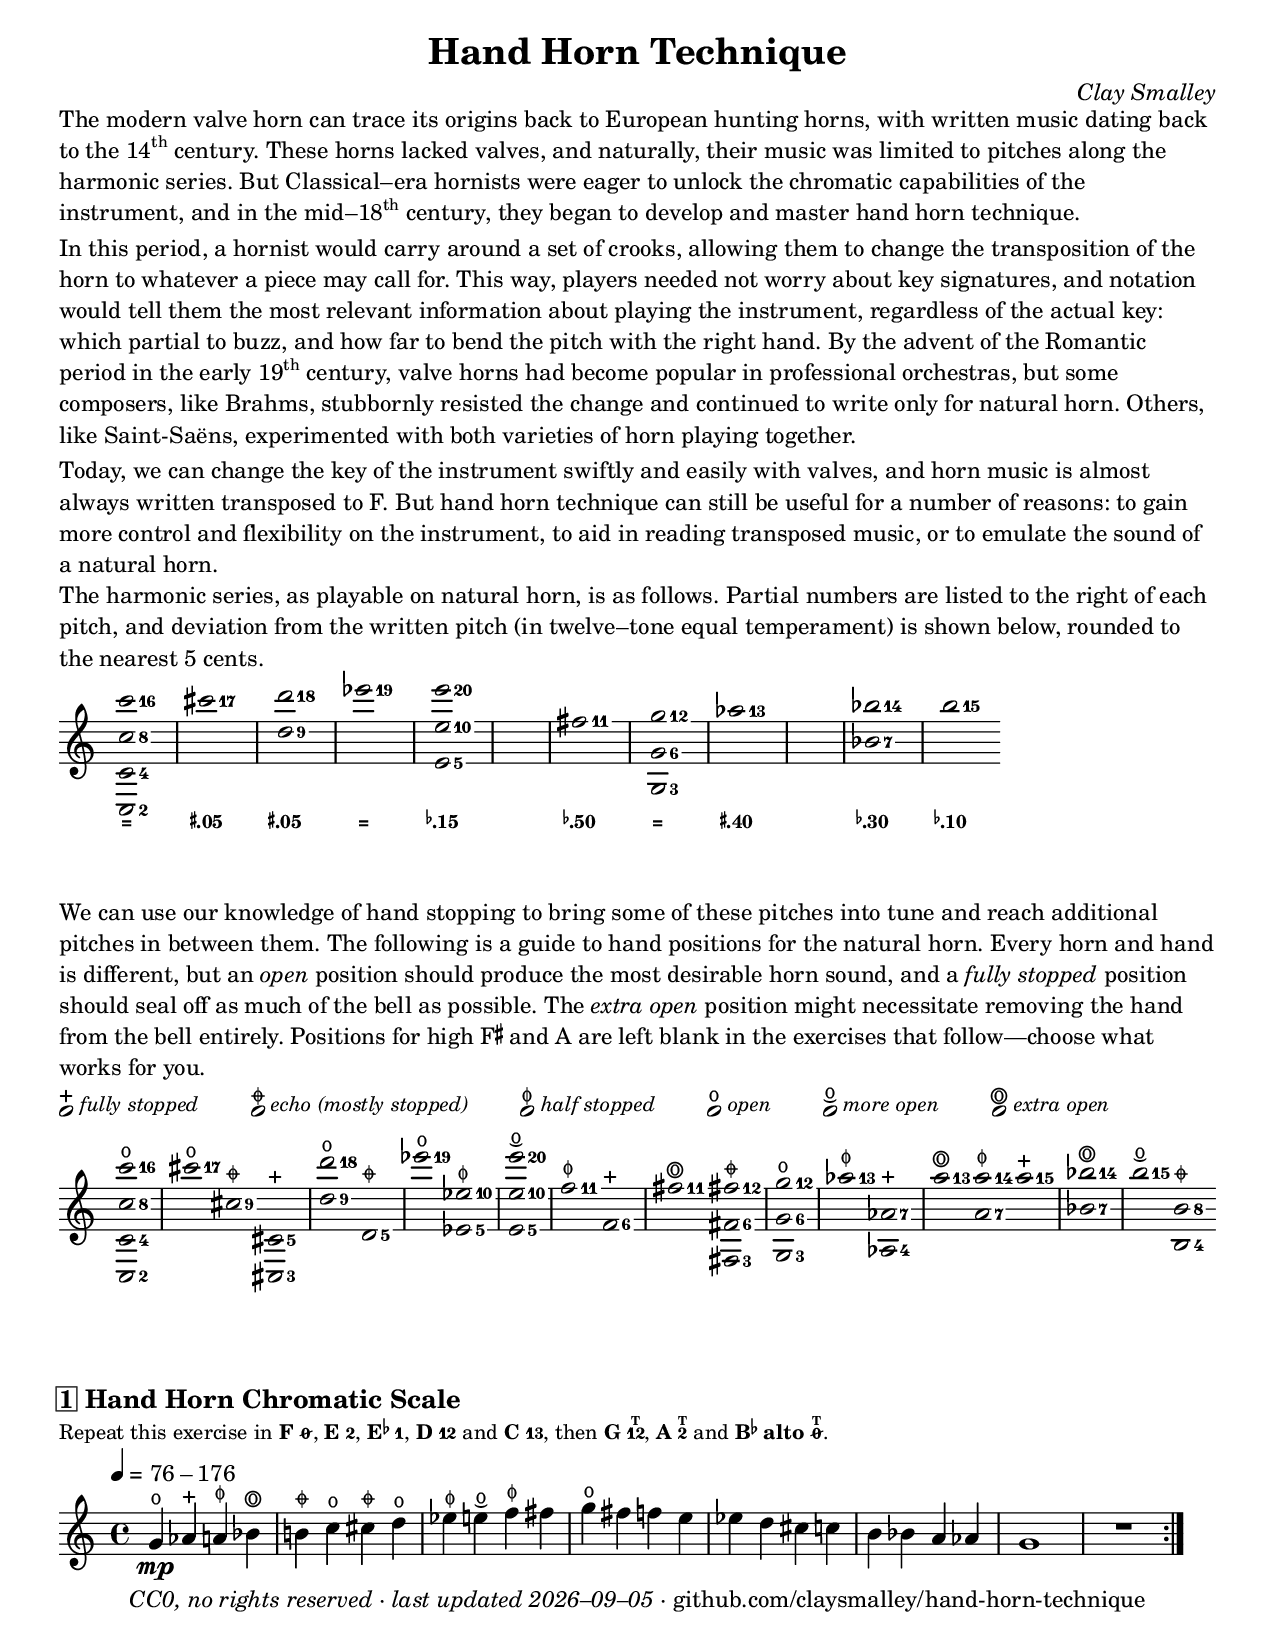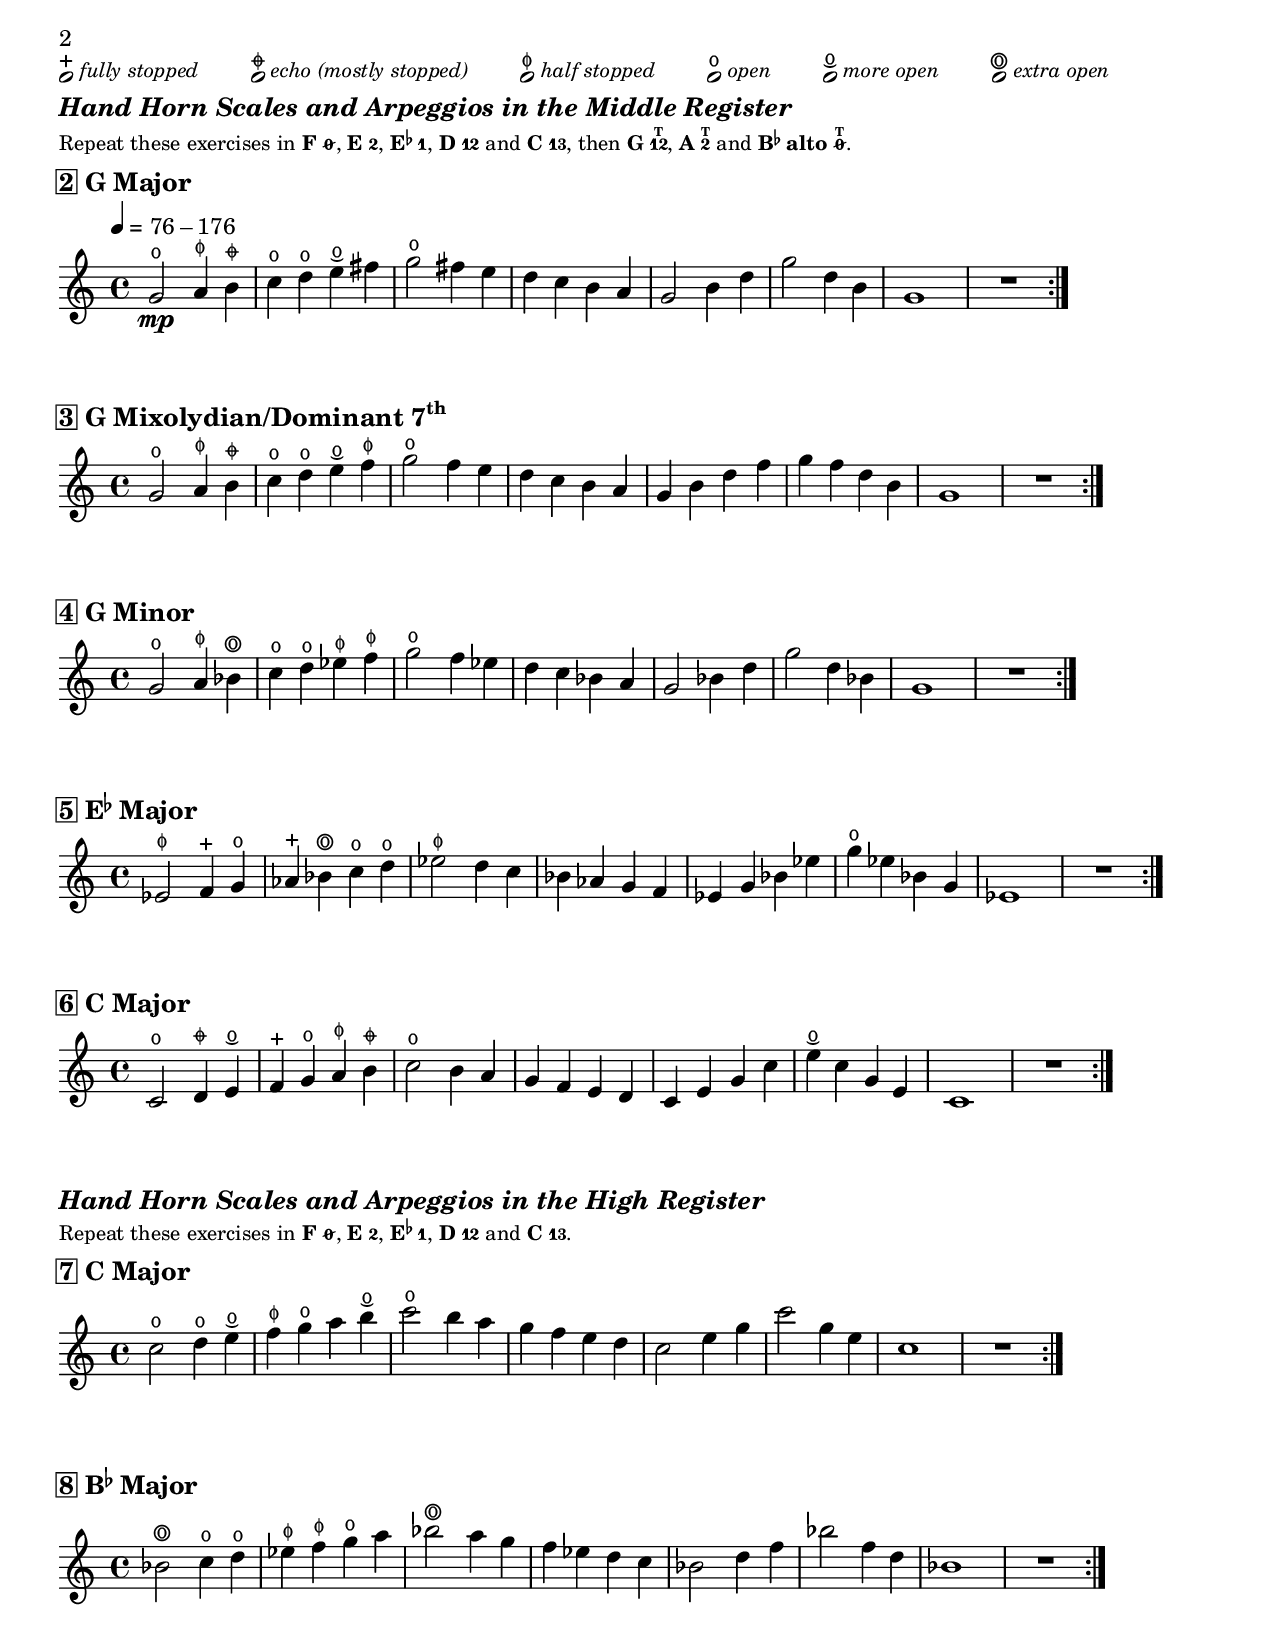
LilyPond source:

\version "2.24.1"

#(set-default-paper-size "letter")

date = #(strftime "%Y–%m–%d" (localtime (current-time)))
\header {
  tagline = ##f
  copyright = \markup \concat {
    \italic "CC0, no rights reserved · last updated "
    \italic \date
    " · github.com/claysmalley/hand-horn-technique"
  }
  title = "Hand Horn Technique"
  composer = \markup \italic "Clay Smalley"
}
\paper {
  indent = 0
  scoreTitleMarkup = \markup {
    \override #`(direction . ,UP)
    \dir-column {
      \small \override #'(baseline-skip . 2.5)
      \fromproperty #'header:subpiece
      \bold \fontsize #1
      \fromproperty #'header:piece
    }
  }
}

centermarkup = {
  \once \override TextScript.self-alignment-X = #CENTER
  \once \override TextScript.X-offset = #(lambda (g)
  (+ (ly:self-alignment-interface::centered-on-x-parent g)
     (ly:self-alignment-interface::x-aligned-on-self g)))
}

fingerT = \markup \abs-fontsize #6 \bold T
fingerO = \markup \abs-fontsize #6 \slashed-digit #0
fingerB = \markup \abs-fontsize #6 \finger 2
fingerA = \markup \abs-fontsize #6 \finger 1
fingerAB = \markup \abs-fontsize #6 \finger 12
fingerBC = \markup \abs-fontsize #6 \finger 23
fingerAC = \markup \abs-fontsize #6 \finger 13
fingerABC = \markup \abs-fontsize #6 \finger 123
fingerTO = \markup
\override #`(direction . ,UP)
\override #'(baseline-skip . 1.4)
\dir-column {
  \general-align #X #CENTER \fingerO
  \general-align #X #CENTER \fingerT
}
fingerTB = \markup
\override #`(direction . ,UP)
\override #'(baseline-skip . 1.4)
\dir-column {
  \general-align #X #CENTER \fingerB
  \general-align #X #CENTER \fingerT
}
fingerTA = \markup
\override #`(direction . ,UP)
\override #'(baseline-skip . 1.4)
\dir-column {
  \general-align #X #CENTER \fingerA
  \general-align #X #CENTER \fingerT
}
fingerTAB = \markup
\override #`(direction . ,UP)
\override #'(baseline-skip . 1.4)
\dir-column {
  \general-align #X #CENTER \fingerAB
  \general-align #X #CENTER \fingerT
}
fingerTBC = \markup
\override #`(direction . ,UP)
\override #'(baseline-skip . 1.4)
\dir-column {
  \general-align #X #CENTER \fingerBC
  \general-align #X #CENTER \fingerT
}
fingerTAC = \markup
\override #`(direction . ,UP)
\override #'(baseline-skip . 1.4)
\dir-column {
  \general-align #X #CENTER \fingerAC
  \general-align #X #CENTER \fingerT
}
fingerTABC = \markup
\override #`(direction . ,UP)
\override #'(baseline-skip . 1.4)
\dir-column {
  \general-align #X #CENTER \fingerABC
  \general-align #X #CENTER \fingerT
}

tuningZero = \markup
\bold
\abs-fontsize #9
"="
tuningSharpFive = \markup
\bold
\abs-fontsize #9
\concat {
  \super
  \sharp
  ".05"
}
tuningSharpForty = \markup
\bold
\abs-fontsize #9
\concat {
  \super
  \sharp
  ".40"
}
tuningFlatTen = \markup
\bold
\abs-fontsize #9
\concat {
  \super
  \flat
  ".10"
}
tuningFlatFifteen = \markup
\bold
\abs-fontsize #9
\concat {
  \super
  \flat
  ".15"
}
tuningFlatThirty = \markup
\bold
\abs-fontsize #9
\concat {
  \super
  \flat
  ".30"
}
tuningFlatFifty = \markup
\bold
\abs-fontsize #9
\concat {
  \super
  \flat
  ".50"
}

reallyopen = \markup {
  \combine
  \abs-fontsize #12 \musicglyph "scripts.open"
  \abs-fontsize #22 \musicglyph "scripts.flageolet"
}
moreopen = \markup {
  \combine
  \abs-fontsize #10 \musicglyph "ties.lyric.short"
  \general-align #Y #-0.4 \abs-fontsize #12 \musicglyph "scripts.open"
}
fullopen = \markup {
  \abs-fontsize #12 \musicglyph "scripts.open"
}
halfstopped = \markup {
  \abs-fontsize #12 \musicglyph "scripts.halfopenvertical"
}
mostlystopped = \markup {
  \combine
  \abs-fontsize #12 \musicglyph "scripts.halfopenvertical"
  \abs-fontsize #12 \musicglyph "scripts.tenuto"
}
fullstopped = \markup {
  \abs-fontsize #12 \musicglyph "scripts.stopped"
}

stoppingGuide = \markup \override #'(padding . 5) \table #'(0 0 0 0 0 0) {
  \line {
    \center-column {
      \musicglyph "noteheads.s1"
      \vspace #-1.5
      \fullstopped
    }
    \small \italic { fully stopped }
  }
  \line {
    \center-column {
      \musicglyph "noteheads.s1"
      \vspace #-1.5
      \mostlystopped
    }
    \small \italic { echo (mostly stopped) }
  }
  \line {
    \center-column {
      \musicglyph "noteheads.s1"
      \vspace #-1.5
      \halfstopped
    }
    \small \italic { half stopped }
  }
  \line {
    \center-column {
      \musicglyph "noteheads.s1"
      \vspace #-1.5
      \fullopen
    }
    \small \italic { open }
  }
  \line {
    \center-column {
      \musicglyph "noteheads.s1"
      \vspace #-1.5
      \moreopen
    }
    \small \italic { more open }
  }
  \line {
    \center-column {
      \musicglyph "noteheads.s1"
      \vspace #-1.5
      \reallyopen
    }
    \small \italic { extra open }
  }
}

\markup \column {
  \wordwrap {
    The modern valve horn can trace its origins back to European hunting horns,
    with written music dating back to the \concat { 14 \super th } century.
    These horns lacked valves,
    and naturally, their music was limited to pitches along the harmonic series.
    But Classical–era hornists were eager to unlock the chromatic capabilities of the instrument,
    and in the \concat { mid–18 \super th } century,
    they began to develop and master hand horn technique.
  }
  \null
  \wordwrap {
    In this period, a hornist would carry around a set of crooks,
    allowing them to change the transposition of the horn to whatever a piece may call for.
    This way, players needed not worry about key signatures,
    and notation would tell them the most relevant information about playing the instrument,
    regardless of the actual key:
    which partial to buzz, and how far to bend the pitch with the right hand.
    By the advent of the Romantic period in the early \concat { 19 \super th } century,
    valve horns had become popular in professional orchestras,
    but some composers, like Brahms,
    stubbornly resisted the change and continued to write only for natural horn.
    Others, like Saint-Saëns, experimented with both varieties of horn playing together.
  }
  \null
  \wordwrap {
    Today, we can change the key of the instrument swiftly and easily with valves,
    and horn music is almost always written transposed to F.
    But hand horn technique can still be useful for a number of reasons:
    to gain more control and flexibility on the instrument,
    to aid in reading transposed music,
    or to emulate the sound of a natural horn.
  }
  \null
  \wordwrap {
    The harmonic series, as playable on natural horn,
    is as follows.
    Partial numbers are listed to the right of each pitch,
    and deviation from the written pitch (in twelve–tone equal temperament) is shown below, rounded to the nearest 5 cents.
  }
}
\score {
  \layout {
    #(layout-set-staff-size 20)
    \override Lyrics.LyricText.font-series = #'bold
    \context {
      \Score
      \omit BarNumber
    }
  }
  <<
    \new Staff
    \new Voice = "harmonicSeries"
    \relative c {
      \accidentalStyle Score.forget
      \set Score.timing = ##f
      \omit Staff.TimeSignature
      \override Stem.length = 0
      \set fingeringOrientations = #'(right)
      \override Fingering.whiteout = ##t
      \override Fingering.whiteout-style = #'rounded-box

      \clef treble
      <c-2 c'-4 c'-8 c'-16>2*2
      \bar "|"
      <cis'''-17>2*2
      \bar "|"
      <d,-9 d'-18>2*2
      \bar "|"
      <ees'-19>2*2
      \bar "|"
      <e,,-5 e'-10 e'-20>2*2
      \bar "|"
      s1
      \bar "|"
      <fis'-11>2*2
      \bar "|"
      <g,,-3 g'-6 g'-12>2*2
      \bar "|"
      <aes''-13>2*2
      \bar "|"
      s1
      \bar "|"
      <bes,-7 bes'-14>2*2
      \bar "|"
      <b'-15>2*2
    }
    \new Lyrics = "tuning"
    \context Lyrics = "tuning" {
      \lyricsto "harmonicSeries" {
        \override Lyrics.LyricText.font-size = #-2
        \tuningZero
        \tuningSharpFive
        \tuningSharpFive
        \tuningZero
        \tuningFlatFifteen
        \tuningFlatFifty
        \tuningZero
        \tuningSharpForty
        \tuningFlatThirty
        \tuningFlatTen
      }
    }
  >>
}
\markup \wordwrap {
  We can use our knowledge of hand stopping to bring some of these pitches into tune
  and reach additional pitches in between them.
  The following is a guide to hand positions for the natural horn.
  Every horn and hand is different, but an \italic open position should produce the most desirable horn sound,
  and a \italic { fully stopped } position should seal off as much of the bell as possible.
  The \italic { extra open } position might necessitate removing the hand from the bell entirely.
  Positions for high \concat { F \super \sharp } and A are left blank in the exercises that follow—choose what works for you.
}
\markup \null
\stoppingGuide
\markup \null
\score {
  \layout {
    \context {
      \Score
      \omit BarNumber
    }
  }
  \new Staff
  \relative c''' {
    \accidentalStyle Score.forget
    \set Score.timing = ##f
    \omit Staff.TimeSignature
    \override Stem.length = 0
    \set fingeringOrientations = #'(right)
    \override Fingering.whiteout = ##t
    \override Fingering.whiteout-style = #'rounded-box

    \clef treble
    \centermarkup <c-16 c,-8 c,-4 c,-2>2^\fullopen
    \bar "|"
    \centermarkup <cis-17>2^\fullopen
    \centermarkup <cis,-9>2^\mostlystopped
    \centermarkup <cis,-5 cis,-3>2^\fullstopped
    \bar "|"
    \centermarkup <d''-18 d,-9>2^\fullopen
    \centermarkup <d,,-5>2^\mostlystopped
    \bar "|"
    \centermarkup <ees''-19>2^\fullopen
    \centermarkup <ees,-10 ees,-5>2^\halfstopped
    \bar "|"
    \centermarkup <e'-20 e,-10 e,-5>2^\moreopen
    \bar "|"
    \centermarkup <f,-11>2^\halfstopped
    \centermarkup <f,-6>2^\fullstopped
    \bar "|"
    \centermarkup <fis'-11>2^\reallyopen
    \centermarkup <fis-12 fis,-6 fis,-3>2^\mostlystopped
    \bar "|"
    \centermarkup <g-12 g,-6 g,-3>2^\fullopen
    \bar "|"
    \centermarkup <aes-13>2^\halfstopped
    \centermarkup <aes,-7 aes,-4>2^\fullstopped
    \bar "|"
    \centermarkup <a'-13>2^\reallyopen
    \centermarkup <a-14 a,-7>2^\halfstopped
    \centermarkup <a-15>2^\fullstopped
    \bar "|"
    \centermarkup <bes-14 bes,-7>2^\reallyopen
    \bar "|"
    \centermarkup <b-15>2^\moreopen
    \centermarkup <b,-8 b,-4>2^\mostlystopped
  }
}
\score {
  \header {
    piece = \markup \concat { \box { 1 } " Hand Horn Chromatic Scale" }
    subpiece = \markup \wordwrap {
      Repeat this exercise in
      \bold F \concat { \fingerO "," } 
      \bold E \concat { \fingerB "," } 
      \bold \concat { "E" \super \flat } \concat { \fingerA "," }
      \bold D \fingerAB and
      \bold C \concat { \fingerAC "," } 
      then
      \bold G \concat { \fingerTAB "," } 
      \bold A \fingerTB and
      \bold { \concat { "B" \super \flat } alto } \concat { \fingerTO "." } 
    }
  }
  \layout {
    \context {
      \Score
      \omit BarNumber
    }
  }
  \new Staff
  \relative c'' {
    \accidentalStyle Score.modern

    \clef treble
    \time 4/4
    \tempo 4 = 76 - 176
    \centermarkup g4\mp^\fullopen
    \centermarkup aes4^\fullstopped
    \centermarkup a4^\halfstopped
    \centermarkup bes4^\reallyopen |
    \centermarkup b4^\mostlystopped
    \centermarkup c4^\fullopen
    \centermarkup cis4^\mostlystopped
    \centermarkup d4^\fullopen |
    \centermarkup ees4^\halfstopped
    \centermarkup e4^\moreopen
    \centermarkup f4^\halfstopped
    fis4 |
    \centermarkup g4^\fullopen
    fis4
    f4
    e4 |
    ees4
    d4
    cis4
    c4 |
    b4
    bes4
    a4
    aes4 |
    g1
    R1
    \bar ":|."
  }
}
\pageBreak
\stoppingGuide
\markup \null
\markup \large \bold \italic "Hand Horn Scales and Arpeggios in the Middle Register"
\markup \small \wordwrap {
  Repeat these exercises in
  \bold F \concat { \fingerO "," } 
  \bold E \concat { \fingerB "," } 
  \bold \concat { "E" \super \flat } \concat { \fingerA "," }
  \bold D \fingerAB and
  \bold C \concat { \fingerAC "," } 
  then
  \bold G \concat { \fingerTAB "," } 
  \bold A \fingerTB and
  \bold { \concat { "B" \super \flat } alto } \concat { \fingerTO "." } 
}
\markup \null
\score {
  \header {
    piece = \markup \concat { \box { 2 } " G Major" }
  }
  \layout {
    \context {
      \Score
      \omit BarNumber
    }
  }
  \new Staff
  \relative c'' {
    \clef treble
    \time 4/4
    \tempo 4 = 76 - 176
    \centermarkup g2\mp^\fullopen
    \centermarkup a4^\halfstopped
    \centermarkup b4^\mostlystopped |
    \centermarkup c4^\fullopen
    \centermarkup d4^\fullopen
    \centermarkup e4^\moreopen
    fis4 |
    \centermarkup g2^\fullopen
    fis4
    e4 |
    d4
    c4
    b4
    a4 |
    g2
    b4
    d4 |
    g2
    d4
    b4 |
    g1
    R1
    \bar ":|."
  }
}
\score {
  \header {
    piece = \markup \concat { \box { 3 } " G Mixolydian/Dominant 7" \super th }
  }
  \layout {
    \context {
      \Score
      \omit BarNumber
    }
  }
  \new Staff
  \relative c'' {
    \clef treble
    \time 4/4
    \centermarkup g2^\fullopen
    \centermarkup a4^\halfstopped
    \centermarkup b4^\mostlystopped |
    \centermarkup c4^\fullopen
    \centermarkup d4^\fullopen
    \centermarkup e4^\moreopen
    \centermarkup f4^\halfstopped |
    \centermarkup g2^\fullopen
    f4
    e4 |
    d4
    c4
    b4
    a4 |
    g4
    b4
    d4
    f4 |
    g4
    f4
    d4
    b4 |
    g1
    R1
    \bar ":|."
  }
}
\score {
  \header {
    piece = \markup \concat { \box { 4 } " G Minor" }
  }
  \layout {
    \context {
      \Score
      \omit BarNumber
    }
  }
  \new Staff
  \relative c'' {
    \clef treble
    \time 4/4
    \centermarkup g2^\fullopen
    \centermarkup a4^\halfstopped
    \centermarkup bes4^\reallyopen |
    \centermarkup c4^\fullopen
    \centermarkup d4^\fullopen
    \centermarkup ees4^\halfstopped
    \centermarkup f4^\halfstopped |
    \centermarkup g2^\fullopen
    f4
    ees4 |
    d4
    c4
    bes4
    a4 |
    g2
    bes4
    d4 |
    g2
    d4
    bes4 |
    g1
    R1
    \bar ":|."
  }
}
\score {
  \header {
    piece = \markup \concat { \box { 5 } " E" \super \flat " Major" }
  }
  \layout {
    \context {
      \Score
      \omit BarNumber
    }
  }
  \new Staff
  \relative c' {
    \clef treble
    \time 4/4
    \centermarkup ees2^\halfstopped
    \centermarkup f4^\fullstopped
    \centermarkup g4^\fullopen |
    \centermarkup aes4^\fullstopped
    \centermarkup bes4^\reallyopen
    \centermarkup c4^\fullopen
    \centermarkup d4^\fullopen |
    \centermarkup ees2^\halfstopped
    d4
    c4 |
    bes4
    aes4
    g4
    f4 |
    ees4
    g4
    bes4
    ees4 |
    \centermarkup g4^\fullopen
    ees4
    bes4
    g4 |
    ees1
    R1
    \bar ":|."
  }
}
\score {
  \header {
    piece = \markup \concat { \box { 6 } " C Major" }
  }
  \layout {
    \context {
      \Score
      \omit BarNumber
    }
  }
  \new Staff
  \relative c' {
    \clef treble
    \time 4/4
    \centermarkup c2^\fullopen
    \centermarkup d4^\mostlystopped
    \centermarkup e4^\moreopen |
    \centermarkup f4^\fullstopped
    \centermarkup g4^\fullopen
    \centermarkup a4^\halfstopped
    \centermarkup b4^\mostlystopped |
    \centermarkup c2^\fullopen
    b4
    a4 |
    g4
    f4
    e4
    d4 |
    c4
    e4
    g4
    c4 |
    \centermarkup e4^\moreopen
    c4
    g4
    e4 |
    c1
    R1
    \bar ":|."
  }
}
\markup \null
\markup \large \bold \italic "Hand Horn Scales and Arpeggios in the High Register"
\markup \small \wordwrap {
  Repeat these exercises in
  \bold F \concat { \fingerO "," } 
  \bold E \concat { \fingerB "," } 
  \bold \concat { "E" \super \flat } \concat { \fingerA "," }
  \bold D \fingerAB and
  \bold C \concat { \fingerAC "." } 
}
\markup \null
\score {
  \header {
    piece = \markup \concat { \box { 7 } " C Major" }
  }
  \layout {
    \context {
      \Score
      \omit BarNumber
    }
  }
  \new Staff
  \relative c'' {
    \clef treble
    \time 4/4
    \centermarkup c2^\fullopen
    \centermarkup d4^\fullopen
    \centermarkup e4^\moreopen |
    \centermarkup f4^\halfstopped
    \centermarkup g4^\fullopen
    a4
    \centermarkup b4^\moreopen |
    \centermarkup c2^\fullopen
    b4
    a4 |
    g4
    f4
    e4
    d4 |
    c2
    e4
    g4 |
    c2
    g4
    e4 |
    c1
    R1
    \bar ":|."
  }
}
\score {
  \header {
    piece = \markup \concat { \box { 8 } " B" \super \flat " Major" }
  }
  \layout {
    \context {
      \Score
      \omit BarNumber
    }
  }
  \new Staff
  \relative c'' {
    \clef treble
    \time 4/4
    \centermarkup bes2^\reallyopen
    \centermarkup c4^\fullopen
    \centermarkup d4^\fullopen |
    \centermarkup ees4^\halfstopped
    \centermarkup f4^\halfstopped
    \centermarkup g4^\fullopen
    a4 |
    \centermarkup bes2^\reallyopen
    a4
    g4
    f4
    ees4
    d4
    c4 |
    bes2
    d4
    f4 |
    bes2
    f4
    d4 |
    bes1
    R1
    \bar ":|."
  }
}
